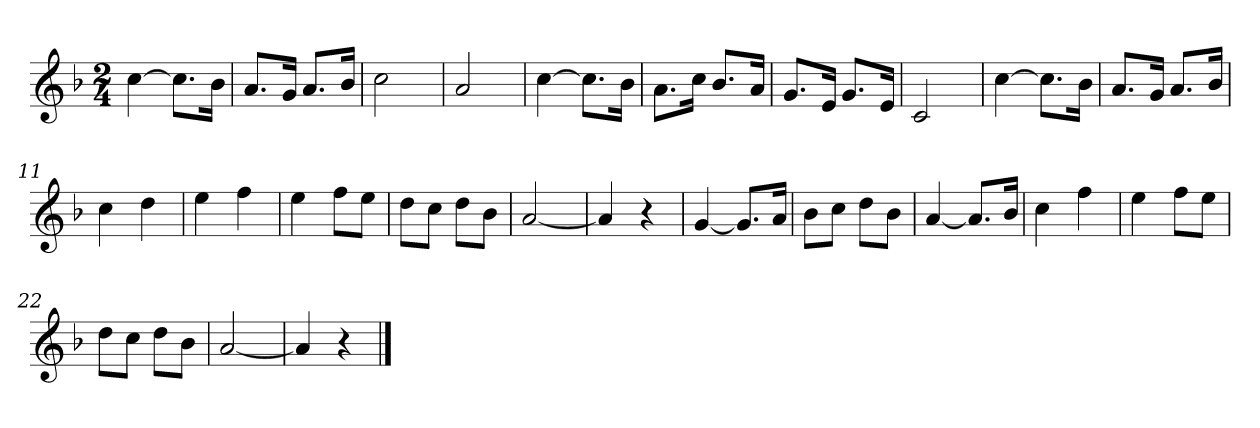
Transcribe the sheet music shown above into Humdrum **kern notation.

**kern
*part1
*staff1
*clefG2
*k[b-]
*F:
*M2/4
*MM110
=1
[4cc
8.cc\L]
16b-\Jk
=2
8.a/L
16g/Jk
8.a/L
16b-/Jk
=3
2cc
=4
2a
=5
[4cc
8.cc\L]
16b-\Jk
=6
8.a\L
16cc\Jk
8.b-/L
16a/Jk
=7
8.g/L
16e/Jk
8.g/L
16e/Jk
=8
2c
=9
[4cc
8.cc\L]
16b-\Jk
=10
8.a/L
16g/Jk
8.a/L
16b-/Jk
=11
4cc
4dd
=12
4ee
4ff
=13
4ee
8ff\L
8ee\J
=14
8dd\L
8cc\J
8dd\L
8b-\J
=15
[2a
=16
4a]
4r
=17
[4g
8.g/L]
16a/Jk
=18
8b-\L
8cc\J
8dd\L
8b-\J
=19
[4a
8.a/L]
16b-/Jk
=20
4cc
4ff
=21
4ee
8ff\L
8ee\J
=22
8dd\L
8cc\J
8dd\L
8b-\J
=23
[2a
=24
4a]
4r
==
*-
